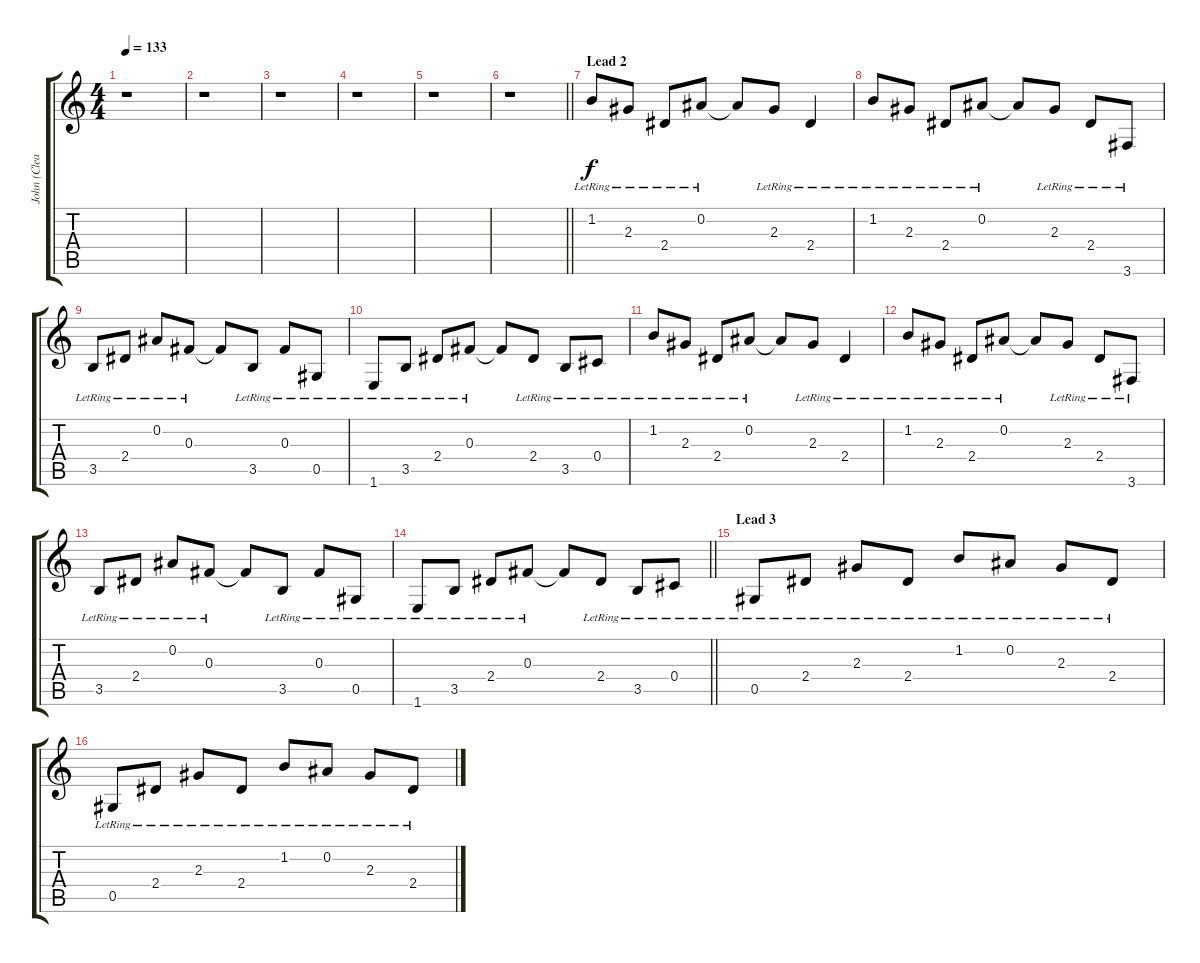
\track ("John (Clean)" "John (Clea") {instrument electricguitarclean}
\staff {score tabs}
\tuning (Eb4 Bb3 Gb3 Db3 Ab2 Eb2) {hide}
\ts (4 4)
\tempo 133
\clef g2
\ks c
r.1{dy f} |
r.1 |
r.1 |
r.1 |
r.1 |
\barLineRight lightlight
r.1 |
\section ("" "Lead 2")
1.2{lr}.8 2.3{lr}.8 2.4{lr}.8 0.2{lr}.8 0.2{t}.8 2.3{lr}.8 2.4{lr}.4 |
1.2{lr}.8 2.3{lr}.8 2.4{lr}.8 0.2{lr}.8 0.2{t}.8 2.3{lr}.8 2.4{lr}.8 3.6{lr}.8 |
3.5{lr}.8 2.4{lr}.8 0.2{lr}.8 0.3{lr}.8 0.3{t}.8 3.5{lr}.8 0.3{lr}.8 0.5{lr}.8 |
1.6{lr}.8 3.5{lr}.8 2.4{lr}.8 0.3{lr}.8 0.3{t}.8 2.4{lr}.8 3.5{lr}.8 0.4{lr}.8 |
1.2{lr}.8 2.3{lr}.8 2.4{lr}.8 0.2{lr}.8 0.2{t}.8 2.3{lr}.8 2.4{lr}.4 |
1.2{lr}.8 2.3{lr}.8 2.4{lr}.8 0.2{lr}.8 0.2{t}.8 2.3{lr}.8 2.4{lr}.8 3.6{lr}.8 |
3.5{lr}.8 2.4{lr}.8 0.2{lr}.8 0.3{lr}.8 0.3{t}.8 3.5{lr}.8 0.3{lr}.8 0.5{lr}.8 |
\barLineRight lightlight
1.6{lr}.8 3.5{lr}.8 2.4{lr}.8 0.3{lr}.8 0.3{t}.8 2.4{lr}.8 3.5{lr}.8 0.4{lr}.8 |
\section ("" "Lead 3")
0.5{lr}.8 2.4{lr}.8 2.3{lr}.8 2.4{lr}.8 1.2{lr}.8 0.2{lr}.8 2.3{lr}.8 2.4{lr}.8 |
0.5{lr}.8 2.4{lr}.8 2.3{lr}.8 2.4{lr}.8 1.2{lr}.8 0.2{lr}.8 2.3{lr}.8 2.4{lr}.8
